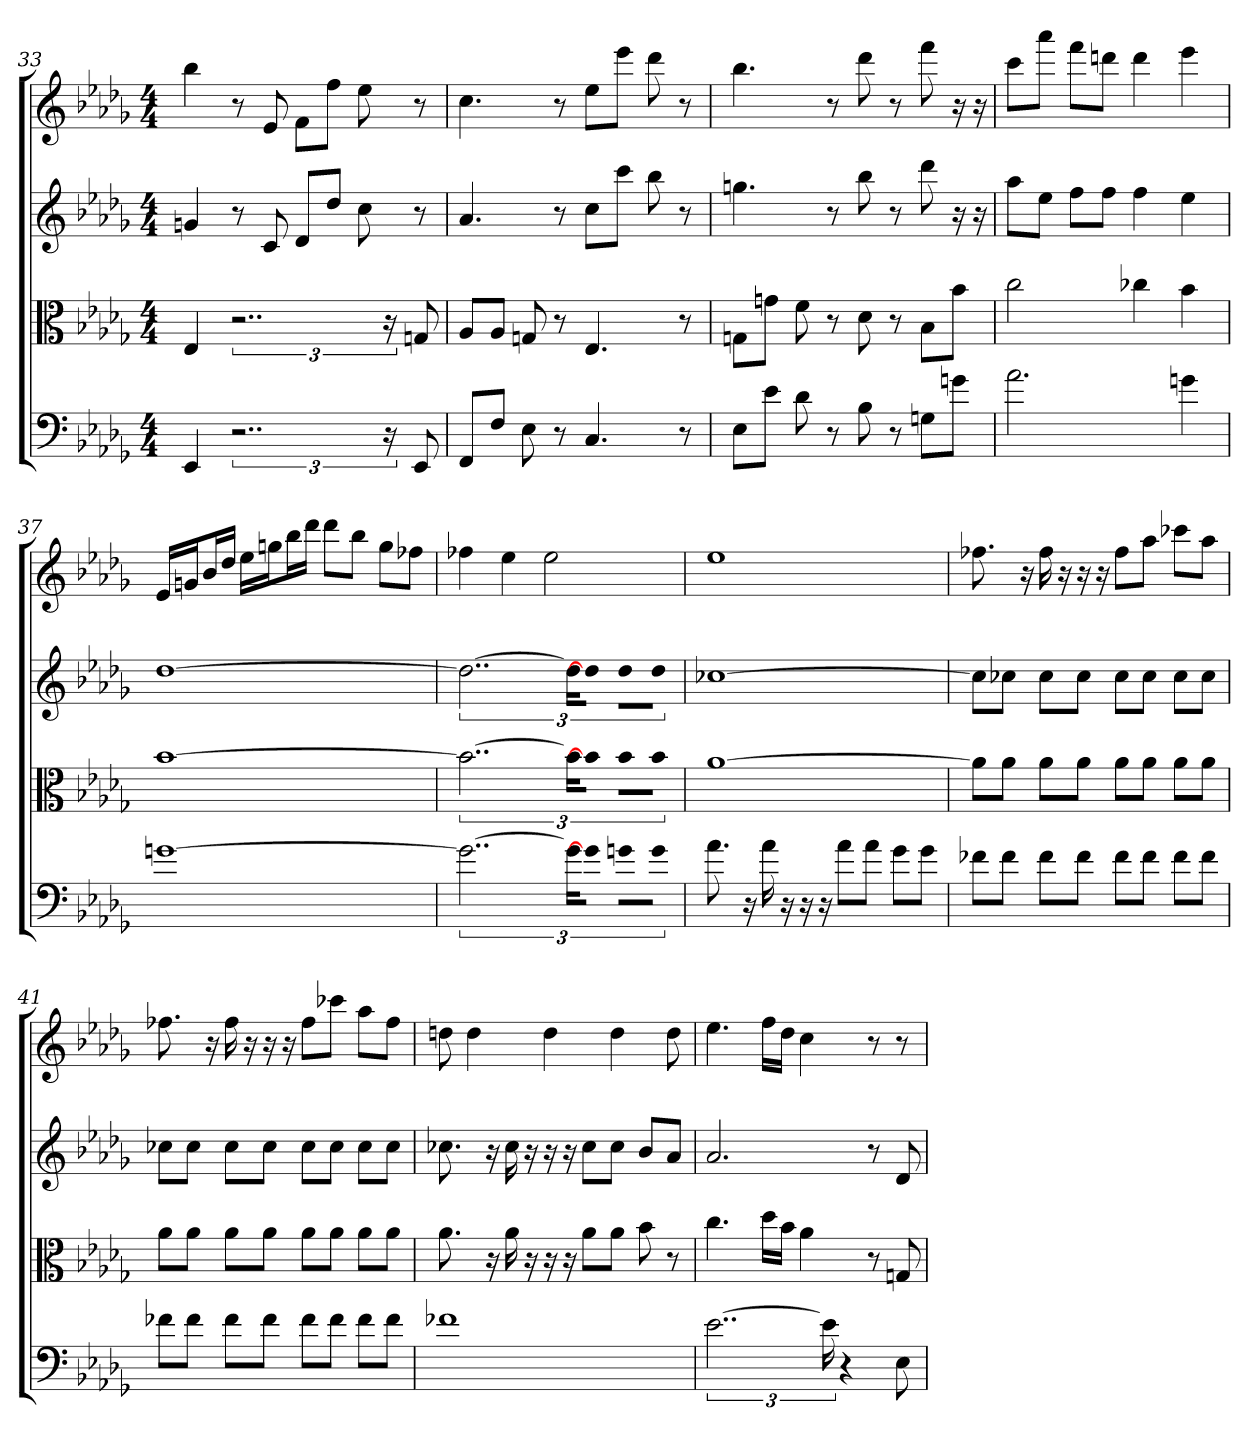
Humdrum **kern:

**kern	**kern	**kern	**kern
*part4	*part3	*part2	*part1
*staff4	*staff3	*staff2	*staff1
*clefF4	*clefC3	*clefG2	*clefG2
*k[b-e-a-d-g-]	*k[b-e-a-d-g-]	*k[b-e-a-d-g-]	*k[b-e-a-d-g-]
*D-:	*D-:	*D-:	*D-:
*M4/4	*M4/4	*M4/4	*M4/4
=33	=33	=33	=33
4EE-	4E-	4gn	4bb-
3..r	3..r	8r	8r
.	.	8c	8e-
.	.	8d-/L	8f\L
.	.	8dd-/J	8ff\J
.	.	8cc	8ee-
24r	24r	.	.
8EE-	8Gn	8r	8r
=34	=34	=34	=34
8FF/L	8A-/L	4.a-	4.cc
8F/J	8A-/J	.	.
8E-	8Gn	.	.
8r	8r	8r	8r
4.C	4.E-	8cc\L	8ee-\L
.	.	8ccc\J	8eee-\J
.	.	8bb-	8ddd-
8r	8r	8r	8r
=35	=35	=35	=35
8E-\L	8Gn\L	4.ggn	4.bb-
8e-\J	8gn\J	.	.
8d-	8f	.	.
8r	8r	8r	8r
8B-	8d-	8bb-	8ddd-
8r	8r	8r	8r
8Gn\L	8B-\L	8ddd-	8fff
8gn\J	8b-\J	16r	16r
.	.	16r	16r
=36	=36	=36	=36
2.a-	2cc	8aa-\L	8ccc\L
.	.	8ee-\J	8aaa-\J
.	.	8ff\L	8fff\L
.	.	8ff\J	8dddn\J
.	4cc-X	4ff	4ddd
4gn	4b-	4ee-	4eee-
=37	=37	=37	=37
[1gn	[1b-	[1dd-	16e-/LL
.	.	.	16gn/J
.	.	.	16b-/L
.	.	.	16dd-/JJ
.	.	.	16ee-\LL
.	.	.	16ggn\J
.	.	.	16bb-\L
.	.	.	16ddd-\JJ
.	.	.	8ddd-\L
.	.	.	8bb-\J
.	.	.	8gg\L
.	.	.	8ff-X\J
=38	=38	=38	=38
3..g_	3..b-_	3..dd-_	4ff-X
.	.	.	4ee-
.	.	.	2ee-
24g\KL]	24b-\KL]	24dd-\KL]	.
8g\J]	8b-\J]	8dd-\J]	.
8gn\L	8b-\L	8dd-\L	.
8g\J	8b-\J	8dd-\J	.
=39	=39	=39	=39
8.a-	[1a-	[1cc-X	1ee-
16r	.	.	.
16a-	.	.	.
16r	.	.	.
16r	.	.	.
16r	.	.	.
8a-\L	.	.	.
8a-\J	.	.	.
8g-\L	.	.	.
8g-\J	.	.	.
=40	=40	=40	=40
8f-X\L	8a-\L]	8cc-\L]	8.ff-X
8f-\J	8a-\J	8cc-X\J	.
.	.	.	16r
8f-\L	8a-\L	8cc-\L	16ff-
.	.	.	16r
8f-\J	8a-\J	8cc-\J	16r
.	.	.	16r
8f-\L	8a-\L	8cc-\L	8ff-\L
8f-\J	8a-\J	8cc-\J	8aa-\J
8f-\L	8a-\L	8cc-\L	8ccc-X\L
8f-\J	8a-\J	8cc-\J	8aa-\J
=41	=41	=41	=41
8f-X\L	8a-\L	8cc-X\L	8.ff-X
8f-\J	8a-\J	8cc-\J	.
.	.	.	16r
8f-\L	8a-\L	8cc-\L	16ff-
.	.	.	16r
8f-\J	8a-\J	8cc-\J	16r
.	.	.	16r
8f-\L	8a-\L	8cc-\L	8ff-\L
8f-\J	8a-\J	8cc-\J	8ccc-X\J
8f-\L	8a-\L	8cc-\L	8aa-\L
8f-\J	8a-\J	8cc-\J	8ff-\J
=42	=42	=42	=42
1f-X	8.a-	8.cc-X	8ddn
.	.	.	4dd
.	16r	16r	.
.	16a-	16cc-	.
.	16r	16r	.
.	16r	16r	4dd
.	16r	16r	.
.	8a-\L	8cc-\L	.
.	8a-\J	8cc-\J	4dd
.	8b-	8b-/L	.
.	8r	8a-/J	8dd
=43	=43	=43	=43
[3..e-	4.cc	2.a-	4.ee-
.	16dd-\LL	.	16ff\LL
.	16b-\JJ	.	16dd-\JJ
.	4a-	.	4cc
24e-]	.	.	.
4r	.	.	.
.	8r	8r	8r
8E-	8Gn	8d-	8r
=	=	=	=
*-	*-	*-	*-
